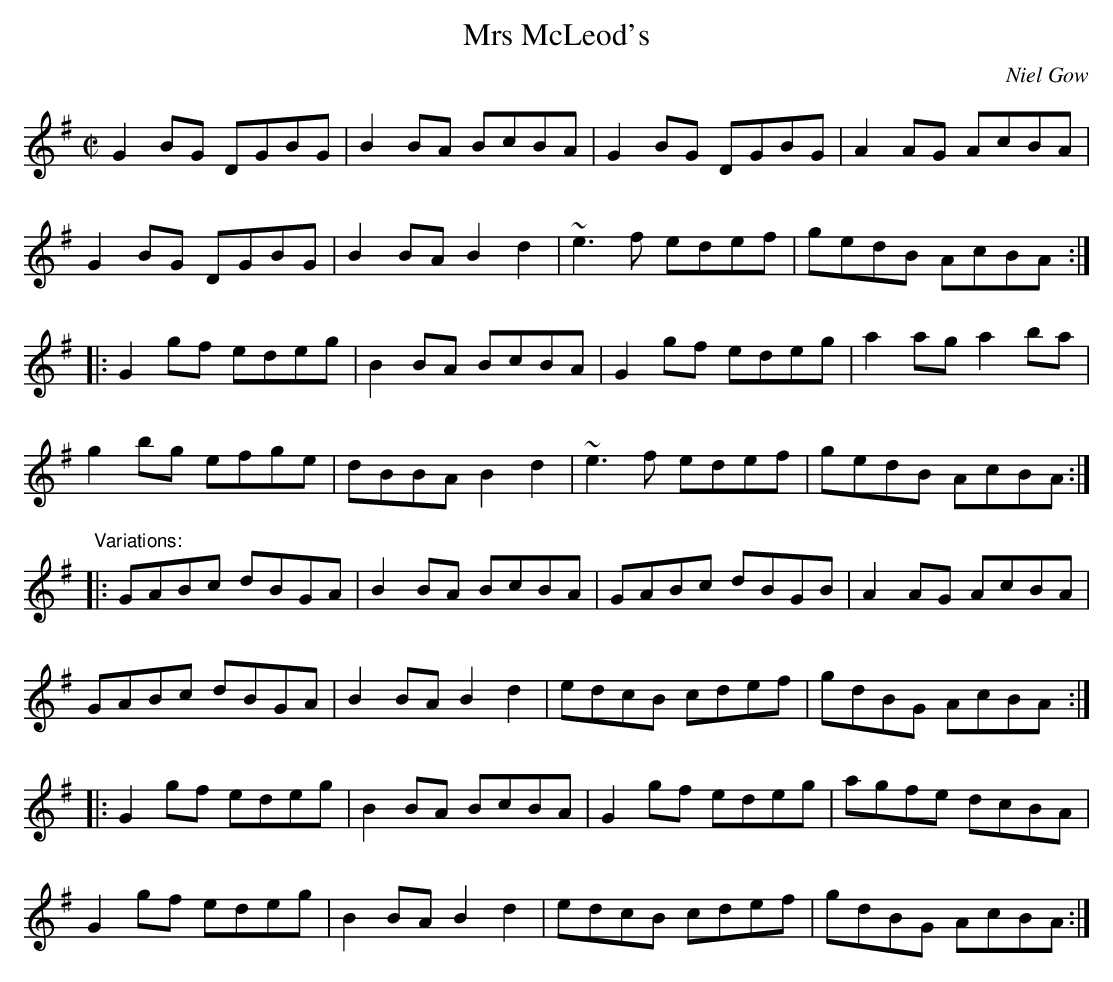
X:1
T:Mrs McLeod's
C:Niel Gow
is in A.
M:C|
K:G
G2BG DGBG|B2BA BcBA|G2BG DGBG|A2AG AcBA|
G2BG DGBG|B2BA B2d2|~e3f edef|gedB AcBA:|
|:G2gf edeg|B2BA BcBA|G2gf edeg|a2ag a2ba|
g2bg efge|dBBA B2d2|~e3f edef|gedB AcBA:|
"Variations:"
|:GABc dBGA|B2BA BcBA|GABc dBGB|A2AG AcBA|
GABc dBGA|B2BA B2d2|edcB cdef|gdBG AcBA:|
|:G2gf edeg|B2BA BcBA|G2gf edeg|agfe dcBA|
G2gf edeg|B2BA B2d2|edcB cdef|gdBG AcBA:|
